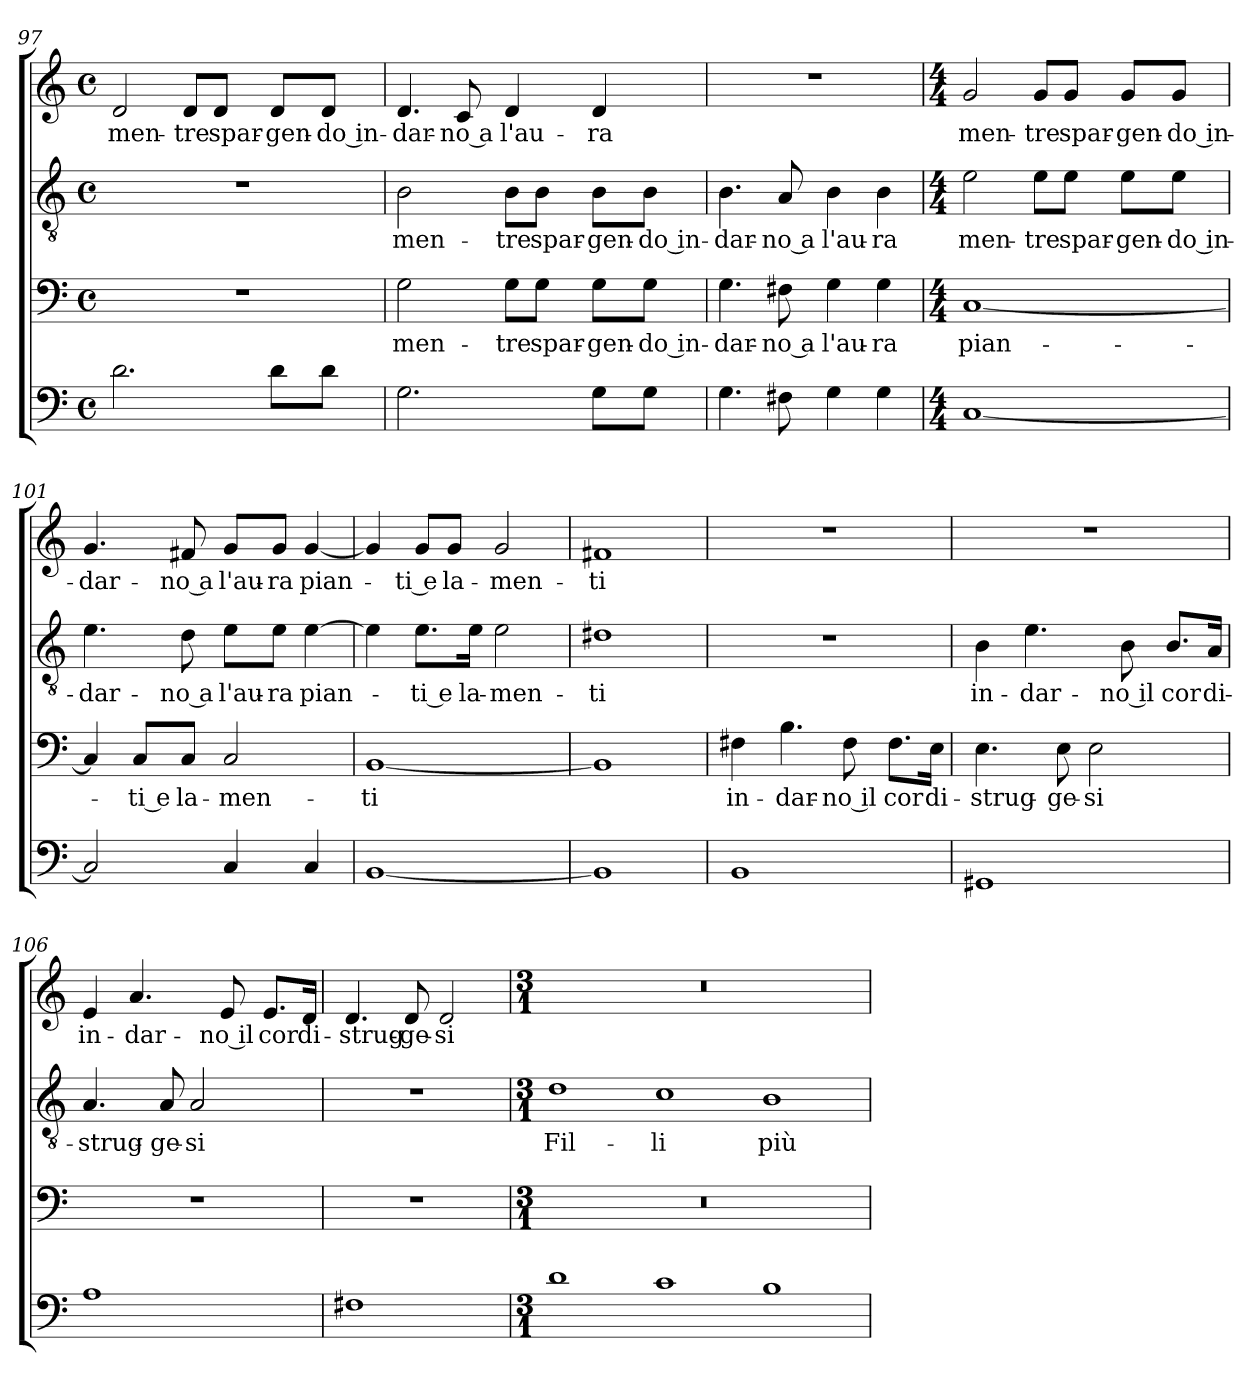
**kern	**kern	**text	**kern	**text	**kern	**text
*part4	*part3	*part3	*part2	*part2	*part1	*part1
*staff4	*staff3	*staff3	*staff2	*staff2	*staff1	*staff1
*clefF4	*clefF4	*	*clefGv2	*	*clefG2	*
*k[]	*k[]	*	*k[]	*	*k[]	*
*C:	*C:	*	*C:	*	*C:	*
*M4/4	*M4/4	*	*M4/4	*	*M4/4	*
*met(c)	*met(c)	*	*met(c)	*	*met(c)	*
=97	=97	=97	=97	=97	=97	=97
!	!	!	!	!	!	!LO:LY:b
2.d\	1r	.	1r	.	2d/	men-
!	!	!	!	!	!	!LO:LY:b
.	.	.	.	.	8d/L	-tre
!	!	!	!	!	!	!LO:LY:b
.	.	.	.	.	8d/J	spar-
!	!	!	!	!	!	!LO:LY:b
8d\L	.	.	.	.	8d/L	-gen-
!	!	!	!	!	!	!LO:LY:b
8d\J	.	.	.	.	8d/J	-do in-
=98	=98	=98	=98	=98	=98	=98
!	!	!LO:LY:b	!	!LO:LY:b	!	!LO:LY:b
2.G\	2G\	men-	2B\	men-	4.d/	-dar-
!	!	!	!	!	!	!LO:LY:b
.	.	.	.	.	8c/	-no a
!	!	!LO:LY:b	!	!LO:LY:b	!	!LO:LY:b
.	8G\L	-tre	8B\L	-tre	4d/	l'au-
!	!	!LO:LY:b	!	!LO:LY:b	!	!
.	8G\J	spar-	8B\J	spar-	.	.
!	!	!LO:LY:b	!	!LO:LY:b	!	!LO:LY:b
8G\L	8G\L	-gen-	8B\L	-gen-	4d/	-ra
!	!	!LO:LY:b	!	!LO:LY:b	!	!
8G\J	8G\J	-do in-	8B\J	-do in-	.	.
=99	=99	=99	=99	=99	=99	=99
!	!	!LO:LY:b	!	!LO:LY:b	!	!
4.G\	4.G\	-dar-	4.B\	-dar-	1r	.
!	!	!LO:LY:b	!	!LO:LY:b	!	!
8F#X\	8F#X\	-no a	8A/	-no a	.	.
!	!	!LO:LY:b	!	!LO:LY:b	!	!
4G\	4G\	l'au-	4B\	l'au-	.	.
!	!	!LO:LY:b	!	!LO:LY:b	!	!
4G\	4G\	-ra	4B\	-ra	.	.
!!LO:LB:g=z
=100	=100	=100	=100	=100	=100	=100
*M4/4	*M4/4	*	*M4/4	*	*M4/4	*
!	!	!LO:LY:b	!	!LO:LY:b	!	!LO:LY:b
[1C	[1C	pian-	2e\	men-	2g/	men-
!	!	!	!	!LO:LY:b	!	!LO:LY:b
.	.	.	8e\L	-tre	8g/L	-tre
!	!	!	!	!LO:LY:b	!	!LO:LY:b
.	.	.	8e\J	spar-	8g/J	spar-
!	!	!	!	!LO:LY:b	!	!LO:LY:b
.	.	.	8e\L	-gen-	8g/L	-gen-
!	!	!	!	!LO:LY:b	!	!LO:LY:b
.	.	.	8e\J	-do in-	8g/J	-do in-
=101	=101	=101	=101	=101	=101	=101
!	!	!	!	!LO:LY:b	!	!LO:LY:b
2C/]	4C/]	.	4.e\	-dar-	4.g/	-dar-
!	!	!LO:LY:b	!	!	!	!
.	8C/L	-ti e	.	.	.	.
!	!	!LO:LY:b	!	!LO:LY:b	!	!LO:LY:b
.	8C/J	la-	8d\	-no a	8f#X/	-no a
!	!	!LO:LY:b	!	!LO:LY:b	!	!LO:LY:b
4C/	2C/	-men-	8e\L	l'au-	8g/L	l'au-
!	!	!	!	!LO:LY:b	!	!LO:LY:b
.	.	.	8e\J	-ra	8g/J	-ra
!	!	!	!	!LO:LY:b	!	!LO:LY:b
4C/	.	.	[4e\	pian-	[4g/	pian-
=102	=102	=102	=102	=102	=102	=102
!	!	!LO:LY:b	!	!	!	!
[1BB	[1BB	-ti	4e\]	.	4g/]	.
!	!	!	!	!LO:LY:b	!	!LO:LY:b
.	.	.	8.e\L	-ti e	8g/L	-ti e
!	!	!	!	!	!	!LO:LY:b
.	.	.	.	.	8g/J	la-
!	!	!	!	!LO:LY:b	!	!
.	.	.	16e\Jk	la-	.	.
!	!	!	!	!LO:LY:b	!	!LO:LY:b
.	.	.	2e\	-men-	2g/	-men-
=103	=103	=103	=103	=103	=103	=103
!	!	!	!	!LO:LY:b	!	!LO:LY:b
1BB]	1BB]	.	1d#X	-ti	1f#X	-ti
=104	=104	=104	=104	=104	=104	=104
!	!	!LO:LY:b	!	!	!	!
1BB	4F#X\	in-	1r	.	1r	.
!	!	!LO:LY:b	!	!	!	!
.	4.B\	-dar-	.	.	.	.
!	!	!LO:LY:b	!	!	!	!
.	8F#\	-no il	.	.	.	.
!	!	!LO:LY:b	!	!	!	!
.	8.F#\L	cor	.	.	.	.
!	!	!LO:LY:b	!	!	!	!
.	16E\Jk	di-	.	.	.	.
!!LO:PB:g=z
=105	=105	=105	=105	=105	=105	=105
!	!	!LO:LY:b	!	!LO:LY:b	!	!
1GG#X	4.E\	-strug-	4B\	in-	1r	.
!	!	!	!	!LO:LY:b	!	!
.	.	.	4.e\	-dar-	.	.
!	!	!LO:LY:b	!	!	!	!
.	8E\	-ge-	.	.	.	.
!	!	!LO:LY:b	!	!	!	!
.	2E\	-si	.	.	.	.
!	!	!	!	!LO:LY:b	!	!
.	.	.	8B\	-no il	.	.
!	!	!	!	!LO:LY:b	!	!
.	.	.	8.B/L	cor	.	.
!	!	!	!	!LO:LY:b	!	!
.	.	.	16A/Jk	di-	.	.
=106	=106	=106	=106	=106	=106	=106
!	!	!	!	!LO:LY:b	!	!LO:LY:b
1A	1r	.	4.A/	-strug-	4e/	in-
!	!	!	!	!	!	!LO:LY:b
.	.	.	.	.	4.a/	-dar-
!	!	!	!	!LO:LY:b	!	!
.	.	.	8A/	-ge-	.	.
!	!	!	!	!LO:LY:b	!	!
.	.	.	2A/	-si	.	.
!	!	!	!	!	!	!LO:LY:b
.	.	.	.	.	8e/	-no il
!	!	!	!	!	!	!LO:LY:b
.	.	.	.	.	8.e/L	cor
!	!	!	!	!	!	!LO:LY:b
.	.	.	.	.	16d/Jk	di-
=107	=107	=107	=107	=107	=107	=107
!	!	!	!	!	!	!LO:LY:b
1F#X	1r	.	1r	.	4.d/	-strug-
!	!	!	!	!	!	!LO:LY:b
.	.	.	.	.	8d/	-ge-
!	!	!	!	!	!	!LO:LY:b
.	.	.	.	.	2d/	-si
=108	=108	=108	=108	=108	=108	=108
*M3/1	*M3/1	*	*M3/1	*	*M3/1	*
!	!	!	!	!LO:LY:b	!	!
1d	0.r	.	1d	Fil-	0.r	.
!	!	!	!	!LO:LY:b	!	!
1c	.	.	1c	-li	.	.
!	!	!	!	!LO:LY:b	!	!
1B	.	.	1B	più	.	.
=	=	=	=	=	=	=
*-	*-	*-	*-	*-	*-	*-
